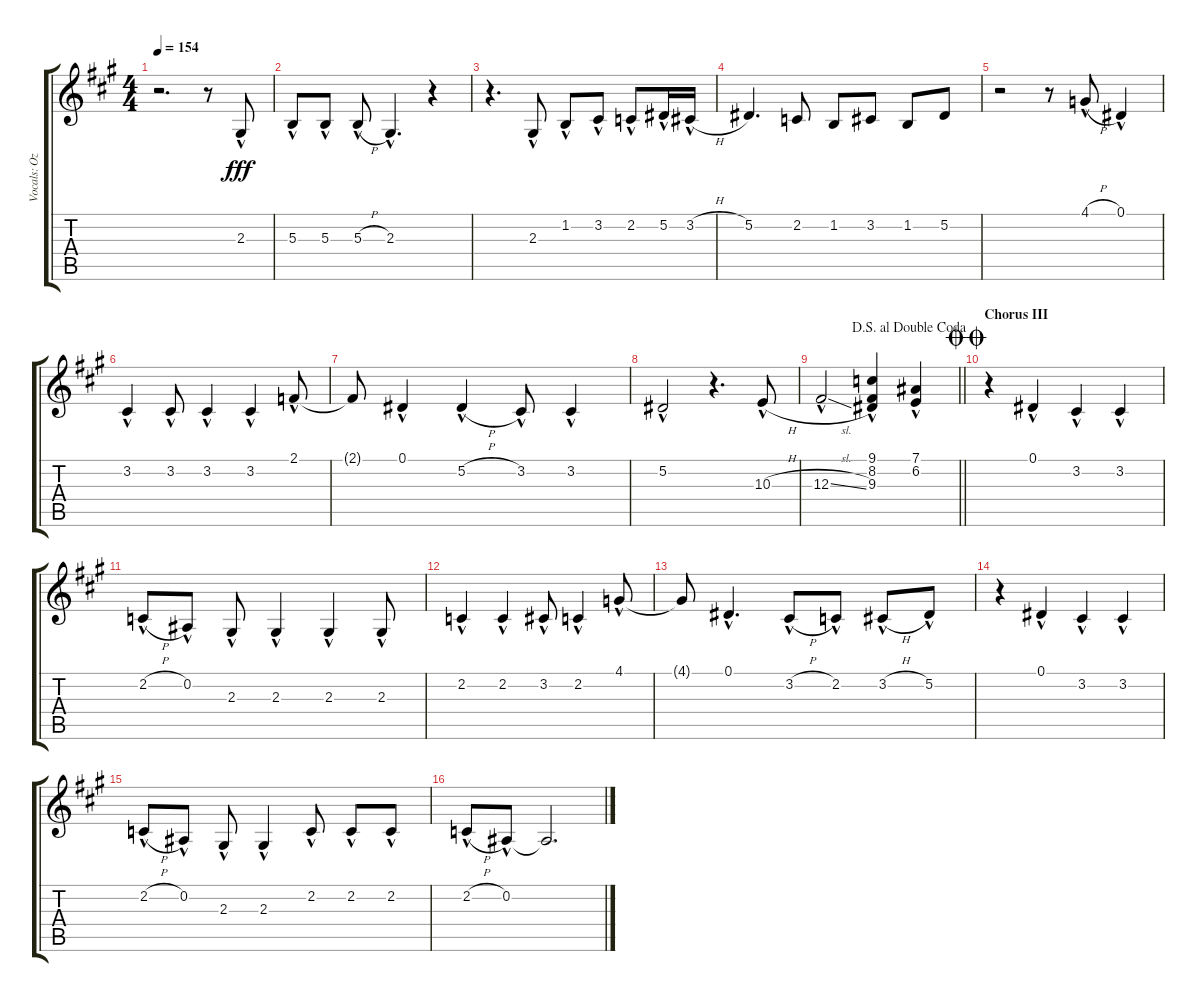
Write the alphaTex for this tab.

\track ("Vocals: Ozzy" "Vocals: Oz") {instrument lead2sawtooth}
\staff {score tabs}
\tuning (Eb4 Bb3 Gb3 Db3 Ab2 Eb2) {hide}
\ts (4 4)
\tempo 154
\clef g2
\ks a
r.2{d dy fff} r.8 2.3{hac}.8 |
5.3{hac}.8 5.3{hac}.8 5.3{h hac}.8 2.3{hac}.4{d} r.4 |
r.4{d} 2.3{hac}.8 1.2{hac}.8 3.2{hac}.8 2.2{hac}.8 5.2{hac}.16 3.2{h hac}.16 |
5.2.4{d} 2.2.8 1.2.8 3.2.8 1.2.8 5.2.8 |
r.2 r.8 4.1{h hac}.8 0.1{hac}.4 |
3.2{hac}.4 3.2{hac}.8 3.2{hac}.4 3.2{hac}.4 2.1{hac}.8 |
2.1{t}.8 0.1{hac}.4 5.2{h hac}.4 3.2{hac}.8 3.2{hac}.4 |
5.2{hac}.2 r.4{d} 10.3{h hac}.8 |
\jump dalsegnoaldoublecoda
\barLineRight lightlight
12.3{sl hac}.2 (9.1{hac} 8.2{hac} 9.3{hac}).4 (7.1{hac} 6.2{hac}).4 |
\section ("" "Chorus III")
\jump doublecoda
r.4 0.1{hac}.4 3.2{hac}.4 3.2{hac}.4 |
2.2{h hac}.8 0.2{hac}.8 2.3{hac}.8 2.3{hac}.4 2.3{hac}.4 2.3{hac}.8 |
2.2{hac}.4 2.2{hac}.4 3.2{hac}.8 2.2{hac}.4 4.1{hac}.8 |
4.1{t}.8 0.1{hac}.4{d} 3.2{h hac}.8 2.2{hac}.8 3.2{h hac}.8 5.2{hac}.8 |
r.4 0.1{hac}.4 3.2{hac}.4 3.2{hac}.4 |
2.2{h hac}.8 0.2{hac}.8 2.3{hac}.8 2.3{hac}.4 2.2{hac}.8 2.2{hac}.8 2.2{hac}.8 |
2.2{h hac}.8 0.2{hac}.8 0.2{t}.2{d}
